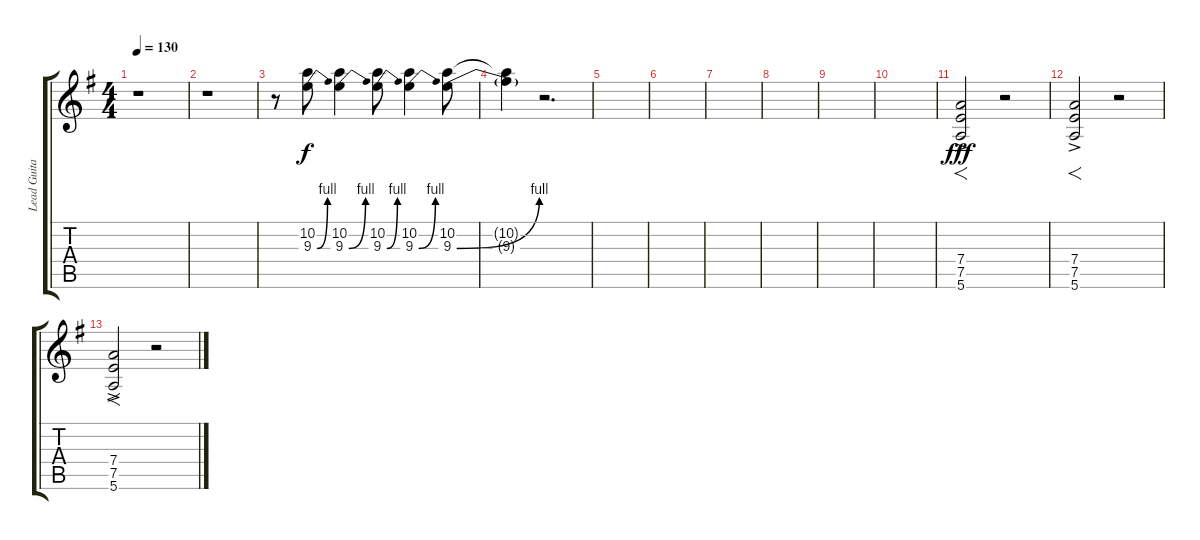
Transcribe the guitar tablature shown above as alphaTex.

\track ("Lead Guitar" "Lead Guita") {instrument distortionguitar}
\staff {score tabs}
\tuning (E4 B3 G3 D3 A2 E2) {hide}
\ts (4 4)
\tempo 130
\clef g2
\ks g
r.1{dy f} |
r.1 |
r.8 (10.2 9.3{be (bend 0 0 60 4)}).8 (10.2 9.3{be (bend 0 0 60 4)}).4 (10.2 9.3{be (bend 0 0 60 4)}).8 (10.2 9.3{be (bend 0 0 60 4)}).4 (10.2 9.3{be (bend 0 0 60 4)}).8 |
(10.2{t} 9.3{t}).4 r.2{d} |
|
|
|
|
|
|
(7.4{ac} 7.5 5.6).2{f dy fff} r.2 |
(7.4{ac} 7.5 5.6).2{f} r.2 |
(7.4{ac} 7.5 5.6).2{f} r.2
